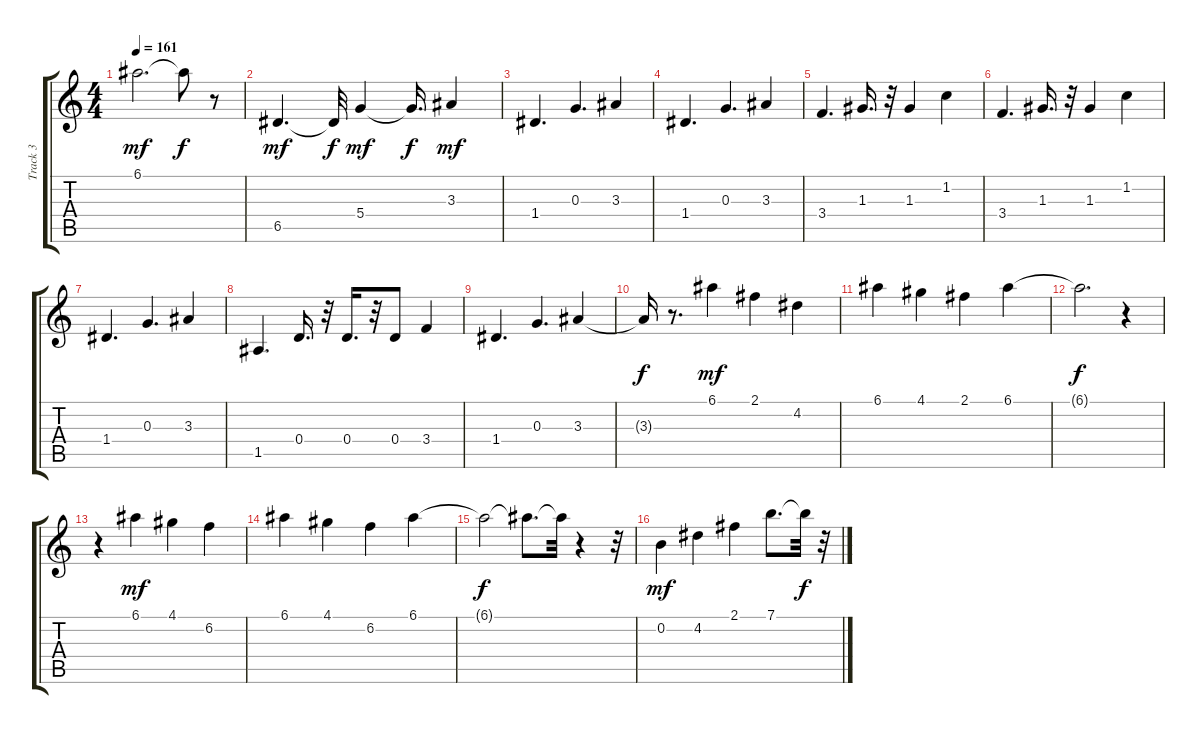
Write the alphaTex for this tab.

\track ("Track 3" "Track 3") {instrument electricguitarjazz}
\staff {score tabs}
\tuning (E4 B3 G3 D3 A2 E2) {hide}
\ts (4 4)
\tempo 161
\clef g2
\ks c
6.1.2{d dy mf} 6.1{t}.8{dy f} r.8 |
6.5.4{d dy mf} 6.5{t}.32{dy f} 5.4.4{dy mf} 5.4{t}.16{d dy f} 3.3.4{dy mf} |
1.4.4{d} 0.3.4{d} 3.3.4 |
1.4.4{d} 0.3.4{d} 3.3.4 |
3.4.4{d} 1.3.16{d} r.32 1.3.4 1.2.4 |
3.4.4{d} 1.3.16{d} r.32 1.3.4 1.2.4 |
1.4.4{d} 0.3.4{d} 3.3.4 |
1.5.4{d} 0.4.16{d} r.32 0.4.16{d} r.32 0.4.8 3.4.4 |
1.4.4{d} 0.3.4{d} 3.3.4 |
3.3{t}.16{dy f} r.8{d} 6.1.4{dy mf} 2.1.4 4.2.4 |
6.1.4 4.1.4 2.1.4 6.1.4 |
6.1{t}.2{d dy f} r.4 |
r.4 6.1.4{dy mf} 4.1.4 6.2.4 |
6.1.4 4.1.4 6.2.4 6.1.4 |
6.1{t}.2{dy f} 6.1{t}.8{d} 6.1{t}.32 r.4 r.32 |
0.2.4{dy mf} 4.2.4 2.1.4 7.1.8{d} 7.1{t}.32{dy f} r.32
